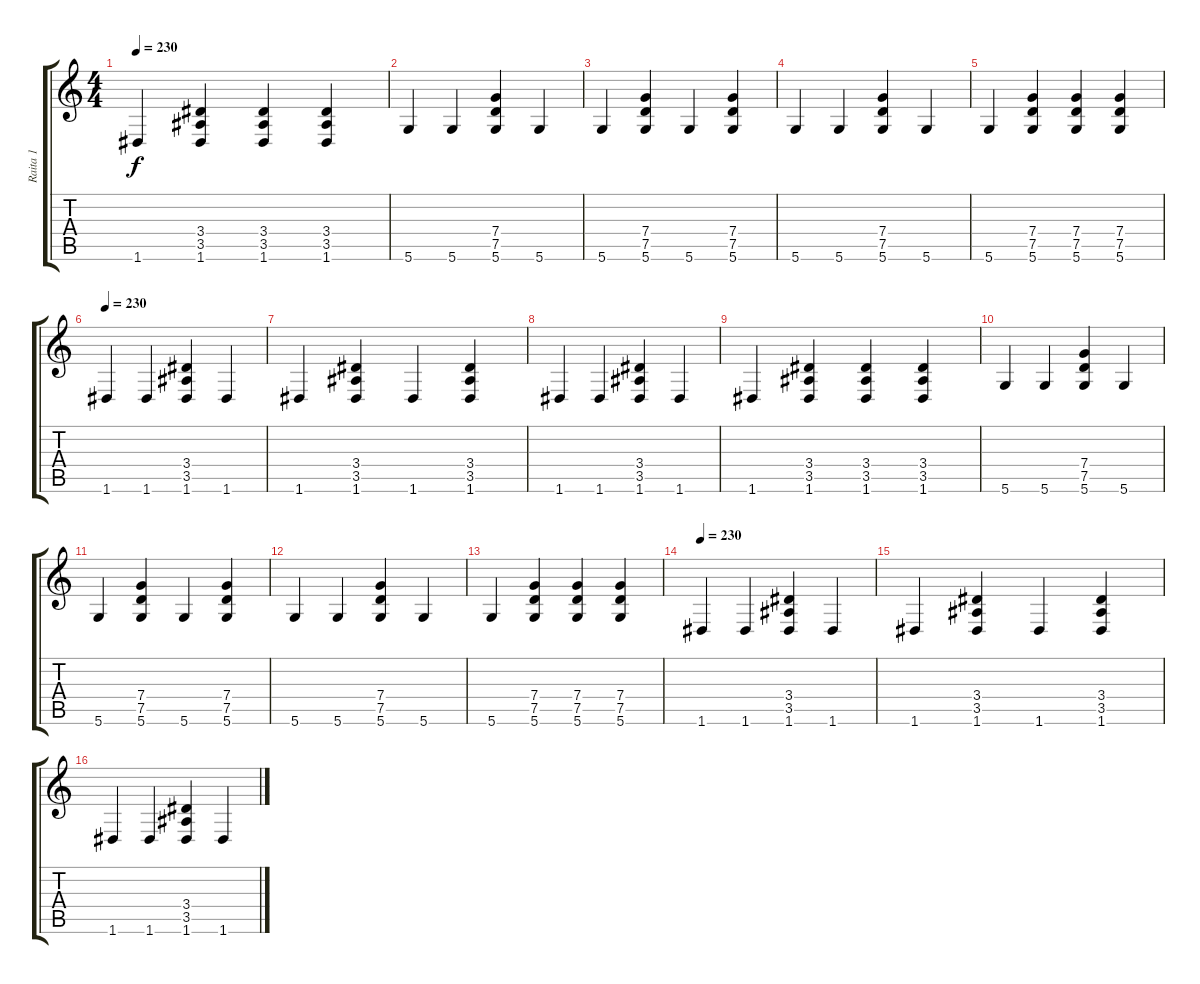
\track ("Raita 1" "Raita 1") {instrument distortionguitar}
\staff {score tabs}
\tuning (D4 A3 F3 C3 G2 D2) {hide}
\ts (4 4)
\tempo 230
\clef g2
\ks c
1.6.4{dy f} (3.4 3.5 1.6).4 (3.4 3.5 1.6).4 (3.4 3.5 1.6).4 |
5.6.4{volume 12} 5.6.4 (7.4 7.5 5.6).4 5.6.4 |
5.6.4 (7.4 7.5 5.6).4 5.6.4 (7.4 7.5 5.6).4 |
5.6.4 5.6.4 (7.4 7.5 5.6).4 5.6.4 |
5.6.4 (7.4 7.5 5.6).4 (7.4 7.5 5.6).4 (7.4 7.5 5.6).4 |
\tempo 230
1.6.4{volume 10} 1.6.4 (3.4 3.5 1.6).4 1.6.4 |
1.6.4 (3.4 3.5 1.6).4 1.6.4 (3.4 3.5 1.6).4 |
1.6.4 1.6.4 (3.4 3.5 1.6).4 1.6.4 |
1.6.4 (3.4 3.5 1.6).4 (3.4 3.5 1.6).4 (3.4 3.5 1.6).4 |
5.6.4{volume 8} 5.6.4 (7.4 7.5 5.6).4 5.6.4 |
5.6.4 (7.4 7.5 5.6).4 5.6.4 (7.4 7.5 5.6).4 |
5.6.4 5.6.4 (7.4 7.5 5.6).4 5.6.4 |
5.6.4 (7.4 7.5 5.6).4 (7.4 7.5 5.6).4 (7.4 7.5 5.6).4 |
\tempo 230
1.6.4{volume 6} 1.6.4 (3.4 3.5 1.6).4 1.6.4 |
1.6.4 (3.4 3.5 1.6).4 1.6.4 (3.4 3.5 1.6).4 |
1.6.4 1.6.4 (3.4 3.5 1.6).4 1.6.4
